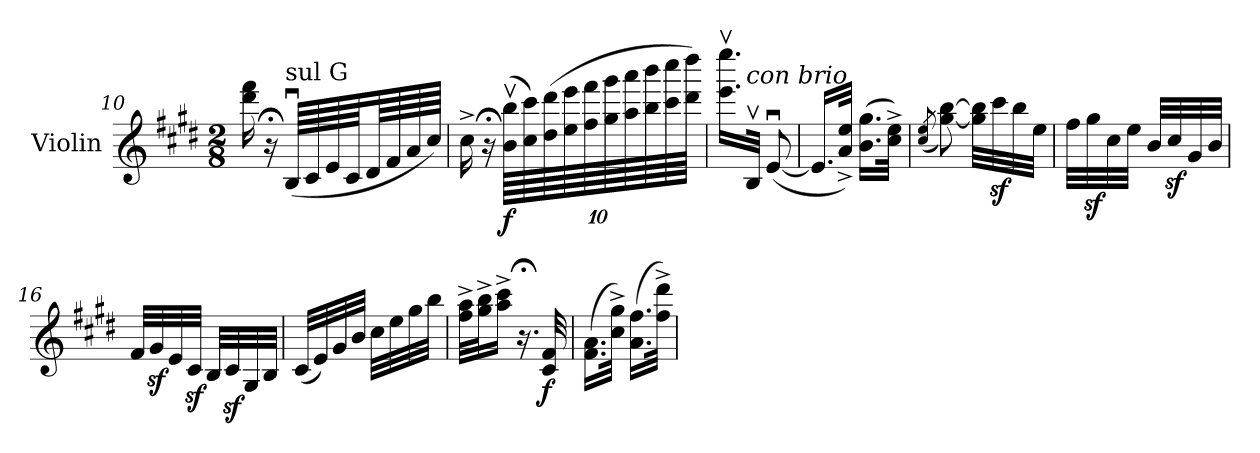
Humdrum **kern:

**kern	**dynam
*part1	*part1
*staff1	*staff1
*I"Violin	*
*I'Vln.	*
*clefG2	*
*k[f#c#g#d#]	*
*M2/8	*
=10	=10
16ddd#\ 16fff#\	.
16r;<	.
!LO:TX:a:t=sul G	!
(64Bu/LLLL	.
64c#/	.
64e/	.
64c#/JJ	.
64d#/LL	.
64f#/	.
64a/	.
64cc#/JJJJ)	.
=11	=11
16cc#^\	.
16r;<	.
*Xbrackettup	*
!	!LO:DY:b
(80b\v 80bb\vLLLL	f
80cc#\ 80ccc#\)	.
(80dd#\ 80ddd#\	.
80ee\ 80eee\	.
80ff#\ 80fff#\	.
80gg#\ 80ggg#\	.
80aa\ 80aaa\	.
80bb\ 80bbb\	.
80ccc#\ 80cccc#\	.
80ddd#\ 80dddd#\JJJJ)	.
!!LO:LB:g=z
=12	=12
16.eee\v 16.eeee\vLL	.
!LO:TX:a:i:t=con brio	!
32Bv/JJk	.
([8eu/	.
=13	=13
16.e/LL]	.
32a/^ 32ee/^JJk)	.
(16.b\ 16.gg#\LL	.
32cc#\^ 32ee\^JJk)	.
=14	=14
(>8qcc#/ 8qee/	.
[8gg#\ [8bb\)	.
32gg#\] 32bb\]LLL	.
32ccc#z<\	.
32bb\	.
32ee\JJJ	.
=15	=15
32ff#\LLL	.
32gg#z<\	.
32cc#\	.
32ee\JJJ	.
32b/LLL	.
32cc#z</	.
32g#/	.
32b/JJJ	.
=16	=16
32f#/LLL	.
32g#z</	.
32e/	.
32c#z</JJJ	.
32B/LLL	.
32c#z</	.
32G#/	.
32B/JJJ	.
!!LO:LB:g=z
=17	=17
(32c#/LLL	.
32e/)	.
32g#/	.
32b/JJJ	.
32cc#\LLL	.
32ee\	.
32gg#\	.
32bb\JJJ	.
=18	=18
32ff#\^ 32aa\^LLL	.
32gg#\^ 32bb\^J	.
16aa\^ 16ccc#\^JJ	.
16.r;<	.
!	!LO:DY:b
32c#/ 32f#/	f
=19	=19
(16.f#\ 16.a\LL	.
32cc#\^ 32gg#\^JJk)	.
(16.a\ 16.ff#\LL	.
32ff#\^ 32ddd#\^JJk)	.
=	=
*-	*-
